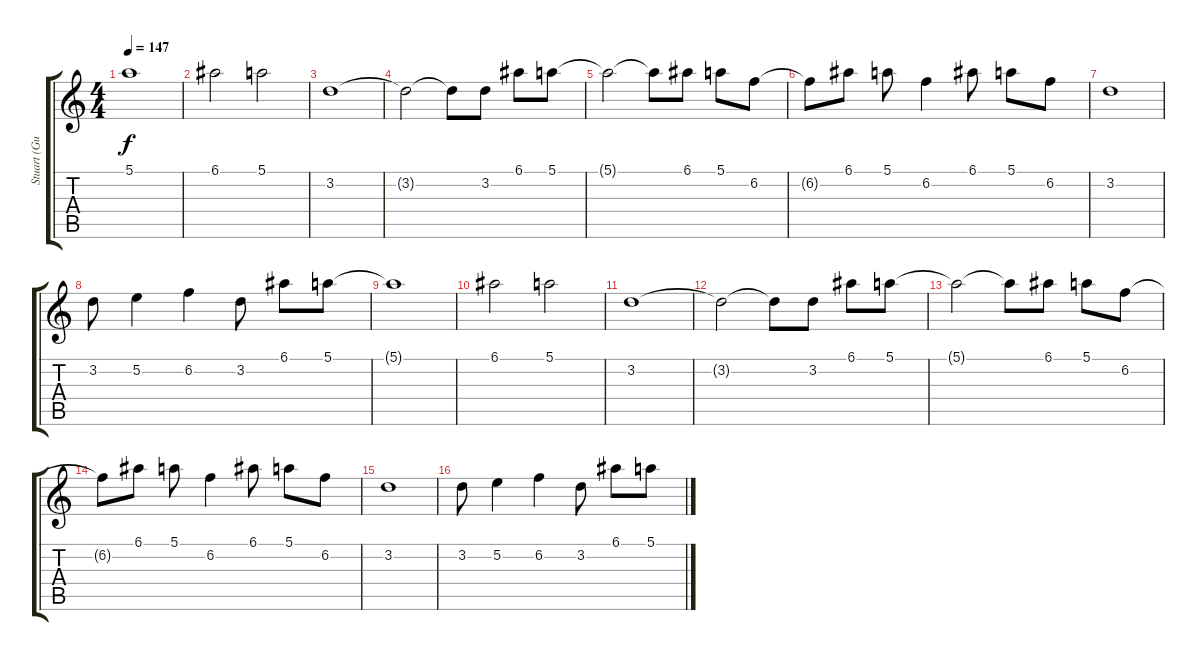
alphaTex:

\track ("Stuart (Guitar)" "Stuart (Gu") {instrument distortionguitar}
\staff {score tabs}
\tuning (E4 B3 G3 D3 A2 D2) {hide}
\ts (4 4)
\tempo 147
\clef g2
\ks c
5.1{t}.1{dy f} |
6.1.2 5.1.2 |
3.2.1 |
3.2{t}.2 3.2{t}.8 3.2.8 6.1.8 5.1.8 |
5.1{t}.2 5.1{t}.8 6.1.8 5.1.8 6.2.8 |
6.2{t}.8 6.1.8 5.1.8 6.2.4 6.1.8 5.1.8 6.2.8 |
3.2.1 |
3.2.8 5.2.4 6.2.4 3.2.8 6.1.8 5.1.8 |
5.1{t}.1 |
6.1.2 5.1.2 |
3.2.1 |
3.2{t}.2 3.2{t}.8 3.2.8 6.1.8 5.1.8 |
5.1{t}.2 5.1{t}.8 6.1.8 5.1.8 6.2.8 |
6.2{t}.8 6.1.8 5.1.8 6.2.4 6.1.8 5.1.8 6.2.8 |
3.2.1 |
3.2.8 5.2.4 6.2.4 3.2.8 6.1.8 5.1.8
